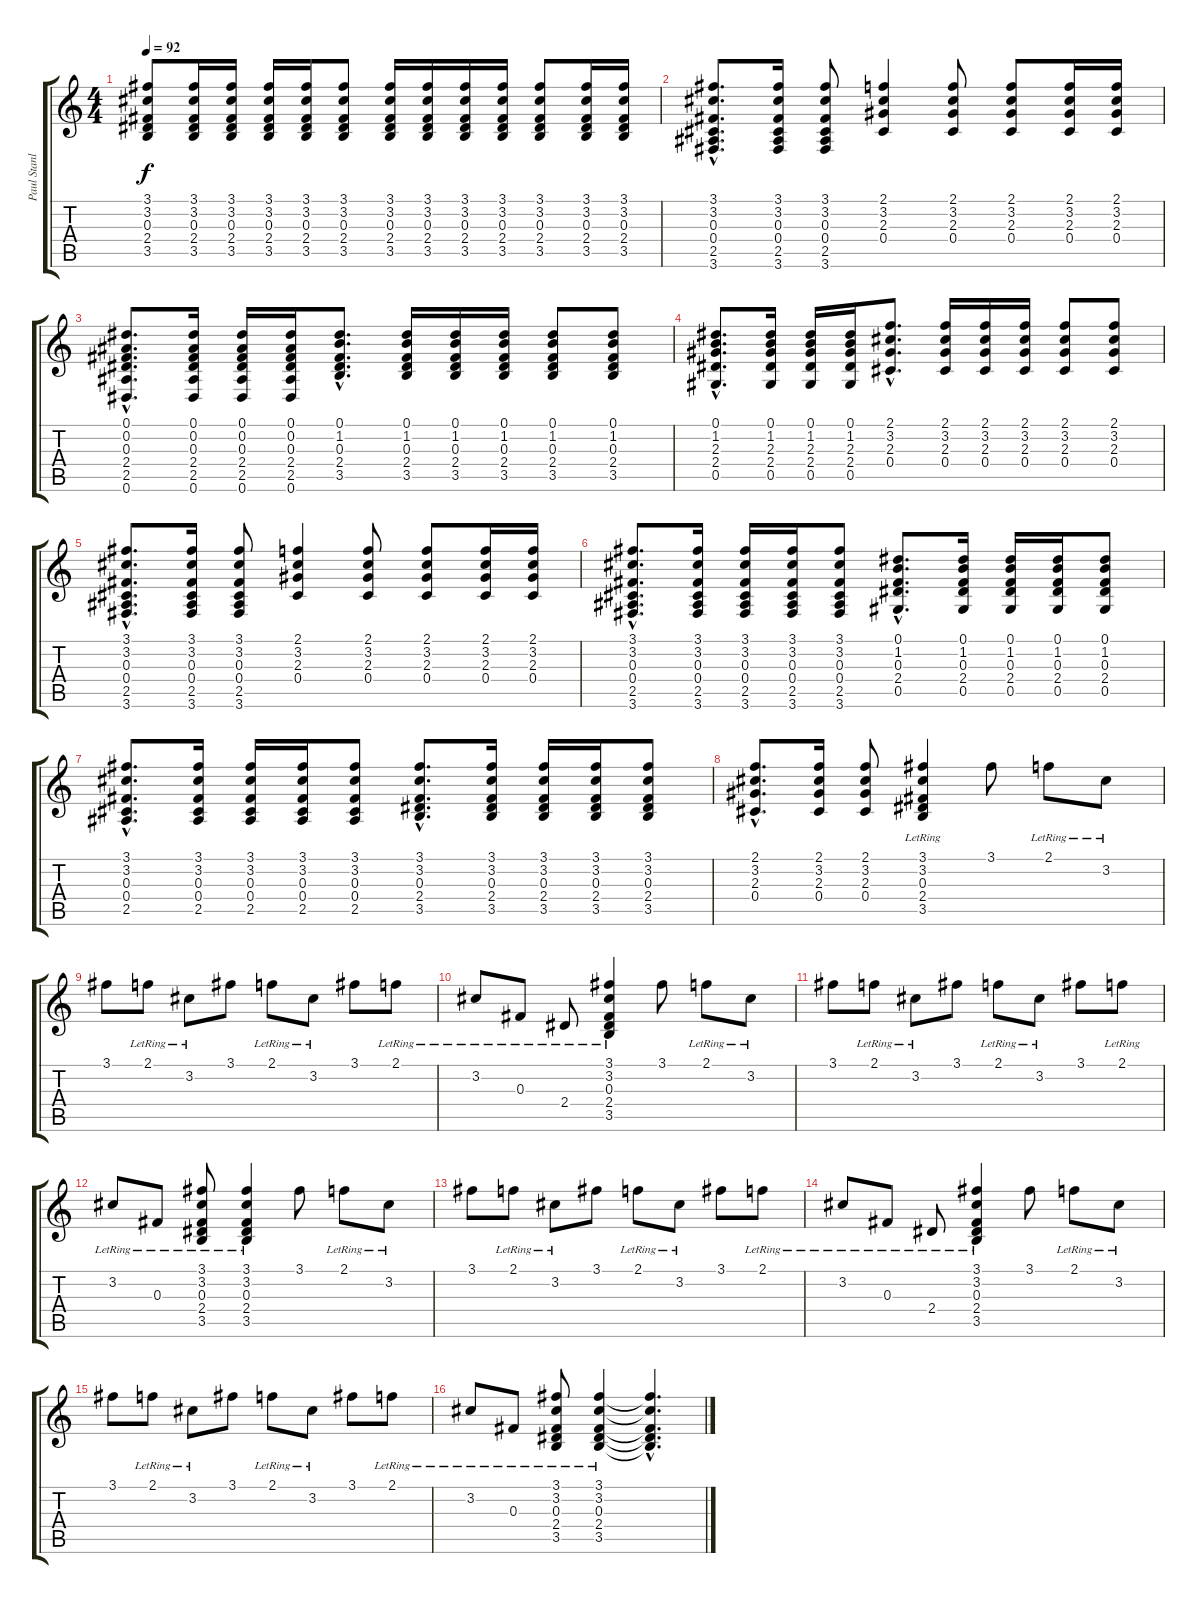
\track ("Paul Stanley" "Paul Stanl") {instrument acousticguitarsteel}
\staff {score tabs}
\tuning (Eb4 Bb3 Gb3 Db3 Ab2 Eb2) {hide}
\ts (4 4)
\tempo 92
\clef g2
\ks c
(3.1 3.2 0.3 2.4 3.5).8{dy f} (3.1 3.2 0.3 2.4 3.5).16 (3.1 3.2 0.3 2.4 3.5).16 (3.1 3.2 0.3 2.4 3.5).16 (3.1 3.2 0.3 2.4 3.5).16 (3.1 3.2 0.3 2.4 3.5).8 (3.1 3.2 0.3 2.4 3.5).16 (3.1 3.2 0.3 2.4 3.5).16 (3.1 3.2 0.3 2.4 3.5).16 (3.1 3.2 0.3 2.4 3.5).16 (3.1 3.2 0.3 2.4 3.5).8 (3.1 3.2 0.3 2.4 3.5).16 (3.1 3.2 0.3 2.4 3.5).16 |
(3.1{hac} 3.2{hac} 0.3{hac} 0.4{hac} 2.5{hac} 3.6{hac}).8{d} (3.1 3.2 0.3 0.4 2.5 3.6).16 (3.1 3.2 0.3 0.4 2.5 3.6).8 (2.1 3.2 2.3 0.4).4 (2.1 3.2 2.3 0.4).8 (2.1 3.2 2.3 0.4).8 (2.1 3.2 2.3 0.4).16 (2.1 3.2 2.3 0.4).16 |
(0.1{hac} 0.2{hac} 0.3{hac} 2.4{hac} 2.5{hac} 0.6{hac}).8{d} (0.1 0.2 0.3 2.4 2.5 0.6).16 (0.1 0.2 0.3 2.4 2.5 0.6).16 (0.1 0.2 0.3 2.4 2.5 0.6).16 (0.1{hac} 1.2{hac} 0.3{hac} 2.4{hac} 3.5{hac}).8{d} (0.1 1.2 0.3 2.4 3.5).16 (0.1 1.2 0.3 2.4 3.5).16 (0.1 1.2 0.3 2.4 3.5).16 (0.1 1.2 0.3 2.4 3.5).8 (0.1 1.2 0.3 2.4 3.5).8 |
(0.1{hac} 1.2{hac} 2.3{hac} 2.4{hac} 0.5{hac}).8{d} (0.1 1.2 2.3 2.4 0.5).16 (0.1 1.2 2.3 2.4 0.5).16 (0.1 1.2 2.3 2.4 0.5).16 (2.1{hac} 3.2{hac} 2.3{hac} 0.4{hac}).8{d} (2.1 3.2 2.3 0.4).16 (2.1 3.2 2.3 0.4).16 (2.1 3.2 2.3 0.4).16 (2.1 3.2 2.3 0.4).8 (2.1 3.2 2.3 0.4).8 |
(3.1{hac} 3.2{hac} 0.3{hac} 0.4{hac} 2.5{hac} 3.6{hac}).8{d} (3.1 3.2 0.3 0.4 2.5 3.6).16 (3.1 3.2 0.3 0.4 2.5 3.6).8 (2.1 3.2 2.3 0.4).4 (2.1 3.2 2.3 0.4).8 (2.1 3.2 2.3 0.4).8 (2.1 3.2 2.3 0.4).16 (2.1 3.2 2.3 0.4).16 |
(3.1{hac} 3.2{hac} 0.3{hac} 0.4{hac} 2.5{hac} 3.6{hac}).8{d} (3.1 3.2 0.3 0.4 2.5 3.6).16 (3.1 3.2 0.3 0.4 2.5 3.6).16 (3.1 3.2 0.3 0.4 2.5 3.6).16 (3.1 3.2 0.3 0.4 2.5 3.6).8 (0.1{hac} 1.2{hac} 0.3{hac} 2.4{hac} 0.5{hac}).8{d} (0.1 1.2 0.3 2.4 0.5).16 (0.1 1.2 0.3 2.4 0.5).16 (0.1 1.2 0.3 2.4 0.5).16 (0.1 1.2 0.3 2.4 0.5).8 |
(3.1{hac} 3.2{hac} 0.3{hac} 0.4{hac} 2.5{hac}).8{d} (3.1 3.2 0.3 0.4 2.5).16 (3.1 3.2 0.3 0.4 2.5).16 (3.1 3.2 0.3 0.4 2.5).16 (3.1 3.2 0.3 0.4 2.5).8 (3.1{hac} 3.2{hac} 0.3{hac} 2.4{hac} 3.5{hac}).8{d} (3.1 3.2 0.3 2.4 3.5).16 (3.1 3.2 0.3 2.4 3.5).16 (3.1 3.2 0.3 2.4 3.5).16 (3.1 3.2 0.3 2.4 3.5).8 |
(2.1{hac} 3.2{hac} 2.3{hac} 0.4{hac}).8{d} (2.1 3.2 2.3 0.4).16 (2.1 3.2 2.3 0.4).8 (3.1{lr} 3.2{lr} 0.3{lr} 2.4{lr} 3.5{lr}).4 3.1.8 2.1{lr}.8 3.2{lr}.8 |
3.1.8 2.1{lr}.8 3.2{lr}.8 3.1.8 2.1{lr}.8 3.2{lr}.8 3.1.8 2.1{lr}.8 |
3.2{lr}.8 0.3{lr}.8 2.4{lr}.8 (3.1{lr} 3.2{lr} 0.3{lr} 2.4{lr} 3.5{lr}).4 3.1.8 2.1{lr}.8 3.2{lr}.8 |
3.1.8 2.1{lr}.8 3.2{lr}.8 3.1.8 2.1{lr}.8 3.2{lr}.8 3.1.8 2.1{lr}.8 |
3.2{lr}.8 0.3{lr}.8 (3.1{lr} 3.2{lr} 0.3{lr} 2.4{lr} 3.5{lr}).8 (3.1{lr} 3.2{lr} 0.3{lr} 2.4{lr} 3.5{lr}).4 3.1.8 2.1{lr}.8 3.2{lr}.8 |
3.1.8 2.1{lr}.8 3.2{lr}.8 3.1.8 2.1{lr}.8 3.2{lr}.8 3.1.8 2.1{lr}.8 |
3.2{lr}.8 0.3{lr}.8 2.4{lr}.8 (3.1{lr} 3.2{lr} 0.3{lr} 2.4{lr} 3.5{lr}).4 3.1.8 2.1{lr}.8 3.2{lr}.8 |
3.1.8 2.1{lr}.8 3.2{lr}.8 3.1.8 2.1{lr}.8 3.2{lr}.8 3.1.8 2.1{lr}.8 |
3.2{lr}.8 0.3{lr}.8 (3.1{lr} 3.2{lr} 0.3{lr} 2.4{lr} 3.5{lr}).8 (3.1{lr} 3.2{lr} 0.3{lr} 2.4{lr} 3.5{lr}).4 (3.1{hac t} 3.2{hac t} 0.3{hac t} 2.4{hac t} 3.5{hac t}).4{d}
